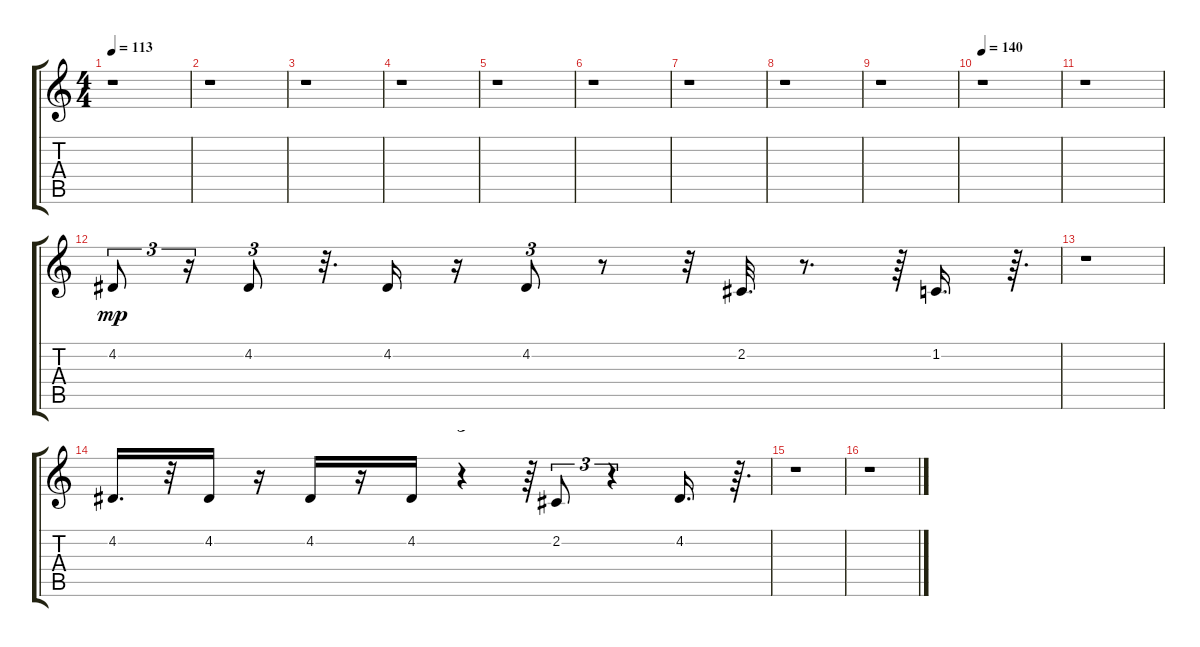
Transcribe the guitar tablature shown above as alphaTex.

\track "" {instrument tenorsax}
\staff {score tabs}
\tuning (E4 B3 G3 D3 A2 E2) {hide}
\ts (4 4)
\tempo 113
\clef g2
\ks c
r.1{dy mp} |
r.1 |
r.1 |
r.1 |
r.1 |
r.1 |
r.1 |
r.1 |
r.1 |
\tempo 140
r.1 |
r.1 |
4.2.8{tu (3 2)} r.16{tu (3 2)} 4.2.8{tu (3 2)} r.32{d} 4.2.16 r.16 4.2.8{tu (3 2)} r.8 r.32 2.2.32{d} r.8{d} r.64 1.2.16{d} r.64{d} |
r.1 |
4.2.16{d} r.32 4.2.16 r.16 4.2.16 r.16 4.2.16 r.4{tu (3 2)} r.64 2.2.8{tu (3 2)} r.4{tu (3 2)} 4.2.16{d} r.64{d} |
r.1 |
r.1
